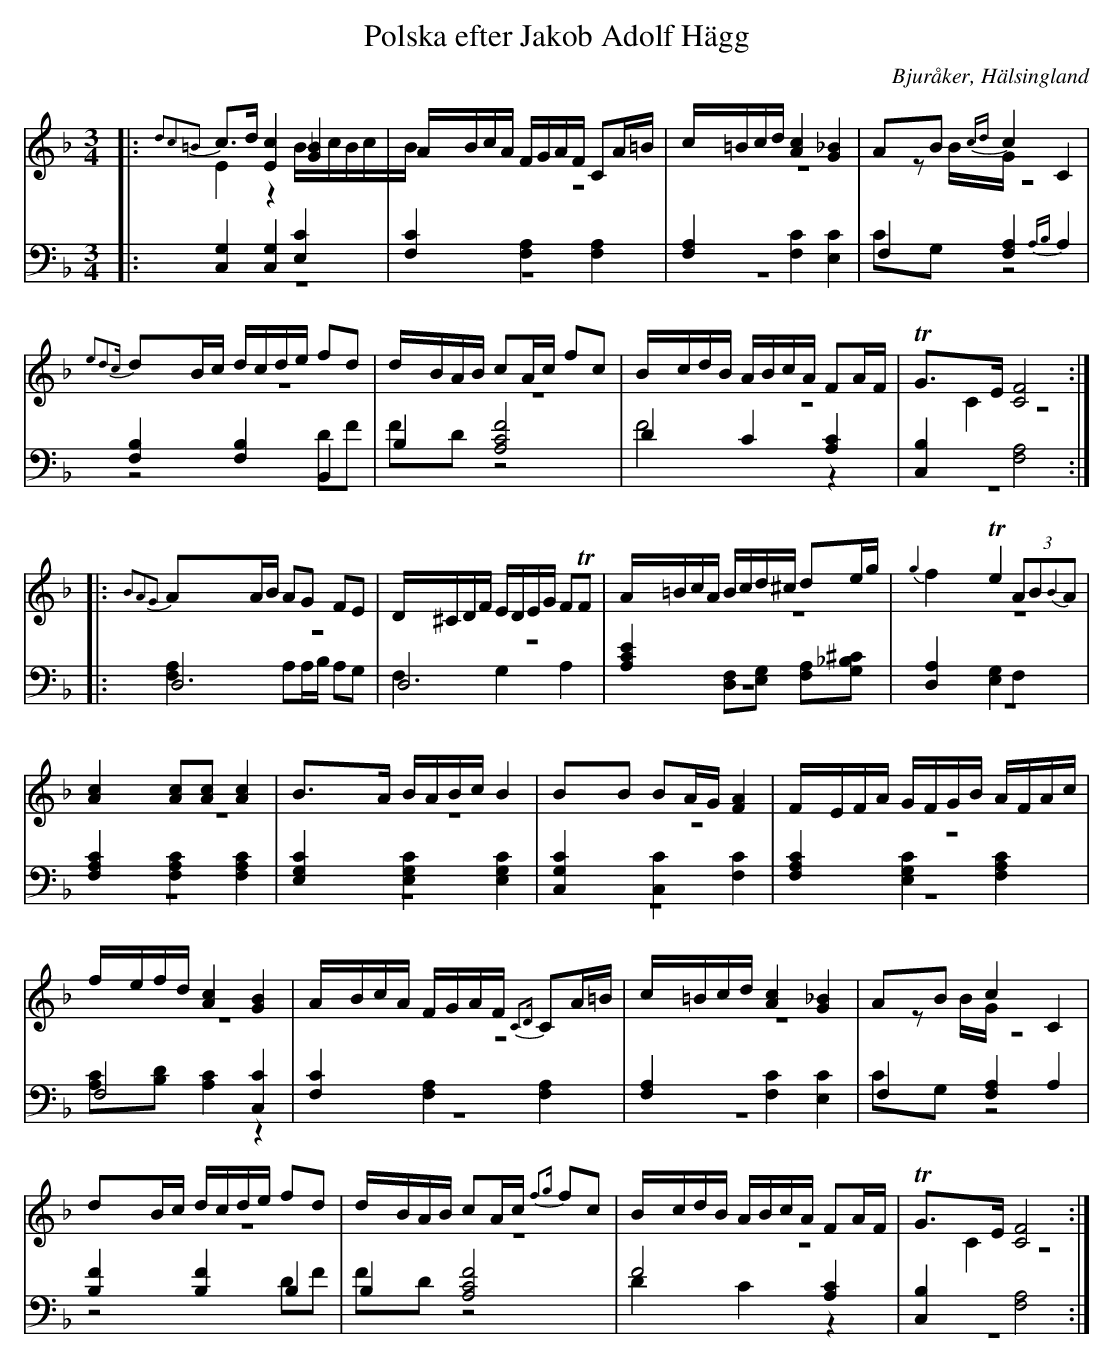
X:1
T: Polska efter Jakob Adolf Hägg
O: Bjuråker, Hälsingland
M: 3/4
L: 1/16
K: F
V:1
V:2 merge
V:3
V:4 merge
V:1
|: {d2c2=B2}c2>d2 [E4c4] [G4_B4]|ABcA FGAF C2A=B|c=Bcd [A4c4] [G4_B4]|A2B2 {cd}c4 C4 |
{e2d2c}d2Bc dcde f2d2|dBAB c2Ac f2c2|BcdB ABcA F2AF|TG2>E2 [C8F8]:|
|:{B2A2G2}A2AB A2G2 F2E2|D^CDF EDEG F2TF2|A=BcA Bcd^c d2eg|{g2}f4 Te4 (3A2B2{B2}A2 |
[A4c4] [A2c2][A2c2] [A4c4]|B2>A2 BABc B4|B2B2 B2AG [F4A4]|FEFA GFGB AFAc|
fefd [A4c4] [G4B4]|ABcA FGAF {C2D}C2A=B|c=Bcd [A4c4] [G4_B4]|A2B2 c4 C4 |
d2Bc dcde f2d2|dBAB c2Ac {f2g}f2c2|BcdB ABcA F2AF|TG2>E2 [C8F8]:|
V:2
|:E4 z4 B4/5c4/5B4/5c4/5B4/5|z12|z12|z2BG z8 |
z12|z12|z12|C4 z8:|
|:z12|z12|z12|z12 |
z12|z12|z12|z12|
z12|z12|z12|z2BG z8 |
z12|z12|z12|C4 z8:|
V:3 clef=bass
|: [C,4G,4] [C,4G,4] [E,4C4]|[F,4C4] [F,4A,4] [F,4A,4]|[F,4A,4] [F,4C4] [E,4C4]| F,4 [F,4A,4] {A,B,}A,4|
[B,4F,4] [B,4F,4] B,,4|B,4 [A,8C8F8]|D4 C4 [A,4C4]|[C,4B,4] [F,8A,8]:|
|:D,12|D,12|[A,4C4E4] [D,2F,2][E,2G,2] [F,2A,2][^C2G,2_B,2]|
[D,4A,4] [E,4G,4] F,4|[F,4A,4C4] [F,4A,4C4] [F,4A,4C4]|[E,4G,4C4] [E,4G,4C4] [E,4G,4C4]|[C,4G,4C4] [C,4C4] [F,4C4]|
[F,4A,4C4] [E,4G,4C4] [F,4A,4C4]|F,8 [C,4C4]|[F,4C4] [F,4A,4] [F,4A,4]|[F,4A,4] [F,4C4] [E,4C4]|
F,4 [F,4A,4] A,4|[B,4F4] [B,4F4] B,4|B,4 [A,8C8F8]|F8  [A,4C4]|[C,4B,4] [F,8A,8]:|
V:4 clef=bass
|:z12|z12|z12|C2G,2 z8 |
z8 D2F2|F2D2 z8|F8 z4|z12:|
|:[F,4A,4] A,2A,B, A,2G,2|F,4 G,4 A,4|z12|z12 |
z12|z12|z12|z12|
[A,2C2][B,2D2] [A,4C4] z4|z12|z12|C2G,2 z8 |
z8 D2F2|F2D2 z8|D4 C4 z4|z12:|
